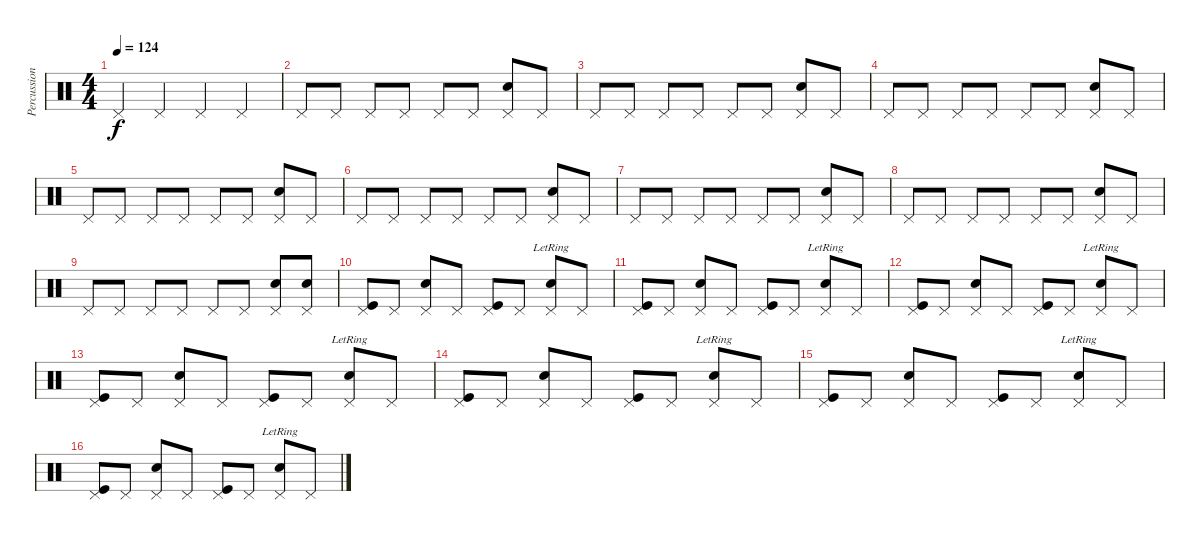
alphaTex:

\track ("Percussion" "Percussion") {instrument percussion}
\staff {score}
\articulation defaults
\ts (4 4)
\tempo 124
\clef neutral
\ks c "Pedal Hi-Hat (hit)".4{dy f} "Pedal Hi-Hat (hit)".4 "Pedal Hi-Hat (hit)".4 "Pedal Hi-Hat (hit)".4
|
"Pedal Hi-Hat (hit)".8 "Pedal Hi-Hat (hit)".8 "Pedal Hi-Hat (hit)".8 "Pedal Hi-Hat (hit)".8 "Pedal Hi-Hat (hit)".8 "Pedal Hi-Hat (hit)".8 ("Pedal Hi-Hat (hit)" "Snare (hit) 2").8 "Pedal Hi-Hat (hit)".8 |
"Pedal Hi-Hat (hit)".8 "Pedal Hi-Hat (hit)".8 "Pedal Hi-Hat (hit)".8 "Pedal Hi-Hat (hit)".8 "Pedal Hi-Hat (hit)".8 "Pedal Hi-Hat (hit)".8 ("Pedal Hi-Hat (hit)" "Snare (hit) 2").8 "Pedal Hi-Hat (hit)".8 |
"Pedal Hi-Hat (hit)".8 "Pedal Hi-Hat (hit)".8 "Pedal Hi-Hat (hit)".8 "Pedal Hi-Hat (hit)".8 "Pedal Hi-Hat (hit)".8 "Pedal Hi-Hat (hit)".8 ("Pedal Hi-Hat (hit)" "Snare (hit) 2").8 "Pedal Hi-Hat (hit)".8 |
"Pedal Hi-Hat (hit)".8 "Pedal Hi-Hat (hit)".8 "Pedal Hi-Hat (hit)".8 "Pedal Hi-Hat (hit)".8 "Pedal Hi-Hat (hit)".8 "Pedal Hi-Hat (hit)".8 ("Pedal Hi-Hat (hit)" "Snare (hit) 2").8 "Pedal Hi-Hat (hit)".8 |
"Pedal Hi-Hat (hit)".8 "Pedal Hi-Hat (hit)".8 "Pedal Hi-Hat (hit)".8 "Pedal Hi-Hat (hit)".8 "Pedal Hi-Hat (hit)".8 "Pedal Hi-Hat (hit)".8 ("Pedal Hi-Hat (hit)" "Snare (hit) 2").8 "Pedal Hi-Hat (hit)".8 |
"Pedal Hi-Hat (hit)".8 "Pedal Hi-Hat (hit)".8 "Pedal Hi-Hat (hit)".8 "Pedal Hi-Hat (hit)".8 "Pedal Hi-Hat (hit)".8 "Pedal Hi-Hat (hit)".8 ("Pedal Hi-Hat (hit)" "Snare (hit) 2").8 "Pedal Hi-Hat (hit)".8 |
"Pedal Hi-Hat (hit)".8 "Pedal Hi-Hat (hit)".8 "Pedal Hi-Hat (hit)".8 "Pedal Hi-Hat (hit)".8 "Pedal Hi-Hat (hit)".8 "Pedal Hi-Hat (hit)".8 ("Pedal Hi-Hat (hit)" "Snare (hit) 2").8 "Pedal Hi-Hat (hit)".8 |
"Pedal Hi-Hat (hit)".8 "Pedal Hi-Hat (hit)".8 "Pedal Hi-Hat (hit)".8 "Pedal Hi-Hat (hit)".8 "Pedal Hi-Hat (hit)".8 "Pedal Hi-Hat (hit)".8 ("Pedal Hi-Hat (hit)" "Snare (hit) 2").8 ("Pedal Hi-Hat (hit)" "Snare (hit) 2").8 |
("Pedal Hi-Hat (hit)" "Kick (hit)").8 "Pedal Hi-Hat (hit)".8 ("Pedal Hi-Hat (hit)" "Snare (hit) 2").8 "Pedal Hi-Hat (hit)".8 ("Pedal Hi-Hat (hit)" "Kick (hit)").8 "Pedal Hi-Hat (hit)".8 ("Pedal Hi-Hat (hit)" "Snare (hit) 2"{lr}).8 "Pedal Hi-Hat (hit)".8 |
("Pedal Hi-Hat (hit)" "Kick (hit)").8 "Pedal Hi-Hat (hit)".8 ("Pedal Hi-Hat (hit)" "Snare (hit) 2").8 "Pedal Hi-Hat (hit)".8 ("Pedal Hi-Hat (hit)" "Kick (hit)").8 "Pedal Hi-Hat (hit)".8 ("Pedal Hi-Hat (hit)" "Snare (hit) 2"{lr}).8 "Pedal Hi-Hat (hit)".8 |
("Pedal Hi-Hat (hit)" "Kick (hit)").8 "Pedal Hi-Hat (hit)".8 ("Pedal Hi-Hat (hit)" "Snare (hit) 2").8 "Pedal Hi-Hat (hit)".8 ("Pedal Hi-Hat (hit)" "Kick (hit)").8 "Pedal Hi-Hat (hit)".8 ("Pedal Hi-Hat (hit)" "Snare (hit) 2"{lr}).8 "Pedal Hi-Hat (hit)".8 |
("Pedal Hi-Hat (hit)" "Kick (hit)").8 "Pedal Hi-Hat (hit)".8 ("Pedal Hi-Hat (hit)" "Snare (hit) 2").8 "Pedal Hi-Hat (hit)".8 ("Pedal Hi-Hat (hit)" "Kick (hit)").8 "Pedal Hi-Hat (hit)".8 ("Pedal Hi-Hat (hit)" "Snare (hit) 2"{lr}).8 "Pedal Hi-Hat (hit)".8 |
("Pedal Hi-Hat (hit)" "Kick (hit)").8 "Pedal Hi-Hat (hit)".8 ("Pedal Hi-Hat (hit)" "Snare (hit) 2").8 "Pedal Hi-Hat (hit)".8 ("Pedal Hi-Hat (hit)" "Kick (hit)").8 "Pedal Hi-Hat (hit)".8 ("Pedal Hi-Hat (hit)" "Snare (hit) 2"{lr}).8 "Pedal Hi-Hat (hit)".8 |
("Pedal Hi-Hat (hit)" "Kick (hit)").8 "Pedal Hi-Hat (hit)".8 ("Pedal Hi-Hat (hit)" "Snare (hit) 2").8 "Pedal Hi-Hat (hit)".8 ("Pedal Hi-Hat (hit)" "Kick (hit)").8 "Pedal Hi-Hat (hit)".8 ("Pedal Hi-Hat (hit)" "Snare (hit) 2"{lr}).8 "Pedal Hi-Hat (hit)".8 |
("Pedal Hi-Hat (hit)" "Kick (hit)").8 "Pedal Hi-Hat (hit)".8 ("Pedal Hi-Hat (hit)" "Snare (hit) 2").8 "Pedal Hi-Hat (hit)".8 ("Pedal Hi-Hat (hit)" "Kick (hit)").8 "Pedal Hi-Hat (hit)".8 ("Pedal Hi-Hat (hit)" "Snare (hit) 2"{lr}).8 "Pedal Hi-Hat (hit)".8
